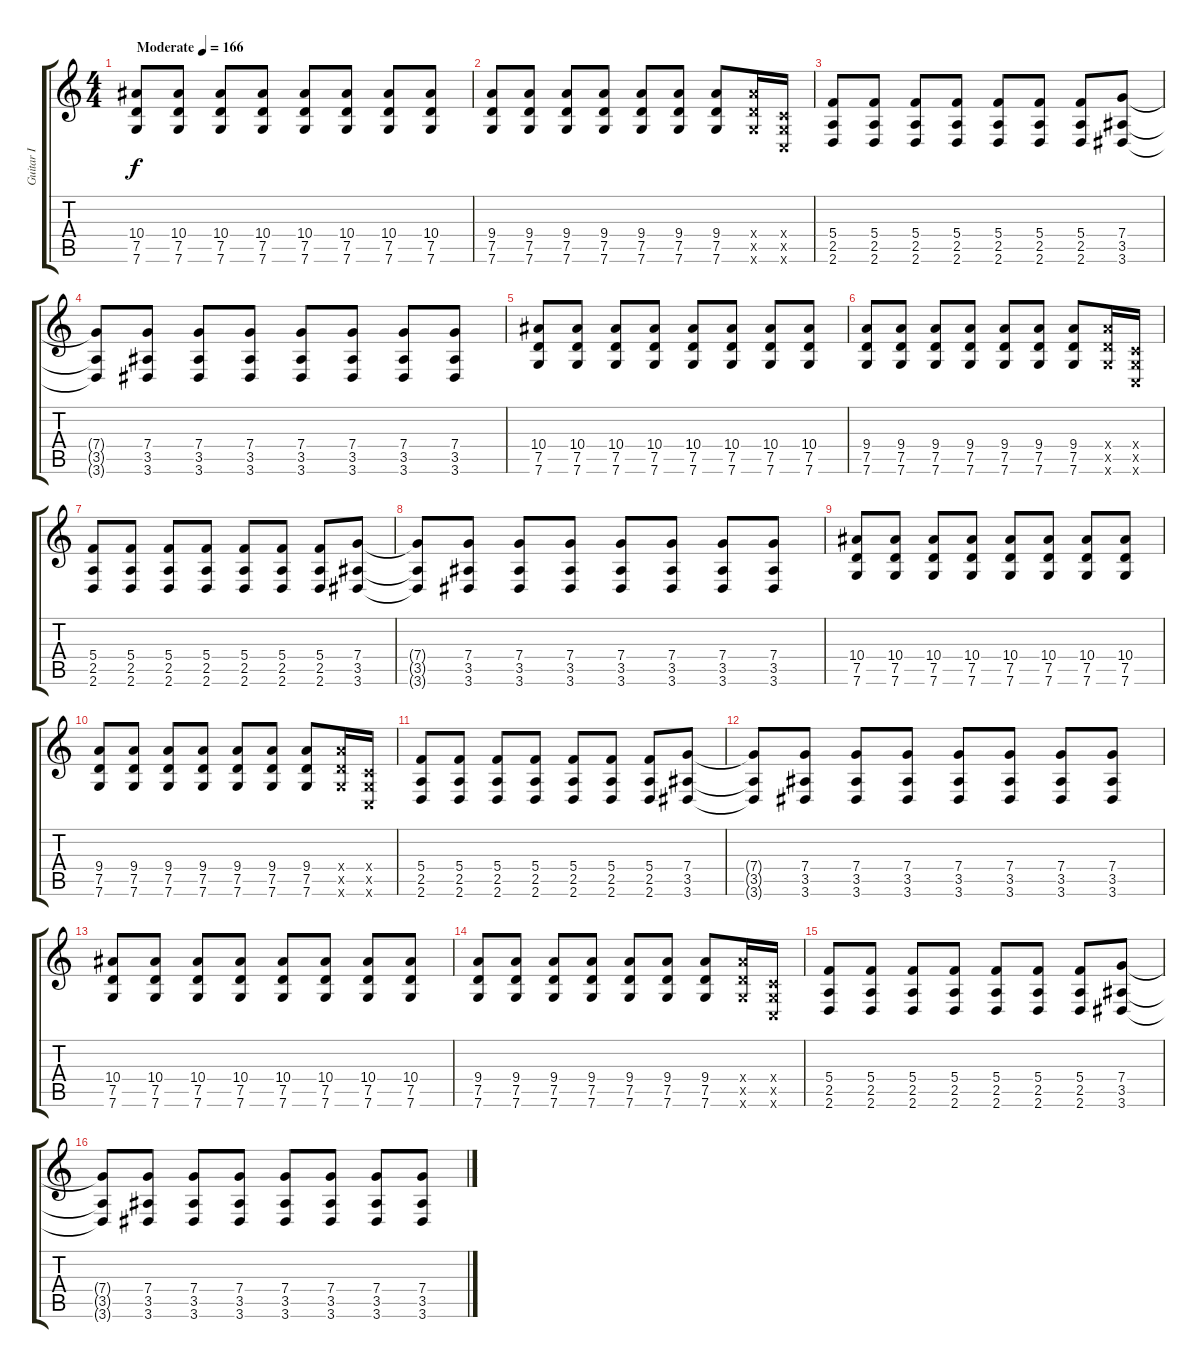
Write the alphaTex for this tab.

\track ("Guitar I" "Guitar I") {instrument electricguitarjazz}
\staff {score tabs}
\tuning (D4 A3 F3 C3 G2 C2) {hide}
\ts (4 4)
\tempo (166 "Moderate")
\clef g2
\ks c
(10.4 7.5 7.6).8{dy f instrument electricguitarjazz} (10.4 7.5 7.6).8 (10.4 7.5 7.6).8 (10.4 7.5 7.6).8 (10.4 7.5 7.6).8 (10.4 7.5 7.6).8 (10.4 7.5 7.6).8 (10.4 7.5 7.6).8 |
(9.4 7.5 7.6).8 (9.4 7.5 7.6).8 (9.4 7.5 7.6).8 (9.4 7.5 7.6).8 (9.4 7.5 7.6).8 (9.4 7.5 7.6).8 (9.4 7.5 7.6).8 (9.4{x} 7.5{x} 7.6{x}).16 (0.4{x} 0.5{x} 0.6{x}).16 |
(5.4 2.5 2.6).8 (5.4 2.5 2.6).8 (5.4 2.5 2.6).8 (5.4 2.5 2.6).8 (5.4 2.5 2.6).8 (5.4 2.5 2.6).8 (5.4 2.5 2.6).8 (7.4 3.5 3.6).8 |
(7.4{t} 3.5{t} 3.6{t}).8 (7.4 3.5 3.6).8 (7.4 3.5 3.6).8 (7.4 3.5 3.6).8 (7.4 3.5 3.6).8 (7.4 3.5 3.6).8 (7.4 3.5 3.6).8 (7.4 3.5 3.6).8 |
(10.4 7.5 7.6).8 (10.4 7.5 7.6).8 (10.4 7.5 7.6).8 (10.4 7.5 7.6).8 (10.4 7.5 7.6).8 (10.4 7.5 7.6).8 (10.4 7.5 7.6).8 (10.4 7.5 7.6).8 |
(9.4 7.5 7.6).8 (9.4 7.5 7.6).8 (9.4 7.5 7.6).8 (9.4 7.5 7.6).8 (9.4 7.5 7.6).8 (9.4 7.5 7.6).8 (9.4 7.5 7.6).8 (9.4{x} 7.5{x} 7.6{x}).16 (0.4{x} 0.5{x} 0.6{x}).16 |
(5.4 2.5 2.6).8 (5.4 2.5 2.6).8 (5.4 2.5 2.6).8 (5.4 2.5 2.6).8 (5.4 2.5 2.6).8 (5.4 2.5 2.6).8 (5.4 2.5 2.6).8 (7.4 3.5 3.6).8 |
(7.4{t} 3.5{t} 3.6{t}).8 (7.4 3.5 3.6).8 (7.4 3.5 3.6).8 (7.4 3.5 3.6).8 (7.4 3.5 3.6).8 (7.4 3.5 3.6).8 (7.4 3.5 3.6).8 (7.4 3.5 3.6).8 |
(10.4 7.5 7.6).8 (10.4 7.5 7.6).8 (10.4 7.5 7.6).8 (10.4 7.5 7.6).8 (10.4 7.5 7.6).8 (10.4 7.5 7.6).8 (10.4 7.5 7.6).8 (10.4 7.5 7.6).8 |
(9.4 7.5 7.6).8 (9.4 7.5 7.6).8 (9.4 7.5 7.6).8 (9.4 7.5 7.6).8 (9.4 7.5 7.6).8 (9.4 7.5 7.6).8 (9.4 7.5 7.6).8 (9.4{x} 7.5{x} 7.6{x}).16 (0.4{x} 0.5{x} 0.6{x}).16 |
(5.4 2.5 2.6).8 (5.4 2.5 2.6).8 (5.4 2.5 2.6).8 (5.4 2.5 2.6).8 (5.4 2.5 2.6).8 (5.4 2.5 2.6).8 (5.4 2.5 2.6).8 (7.4 3.5 3.6).8 |
(7.4{t} 3.5{t} 3.6{t}).8 (7.4 3.5 3.6).8 (7.4 3.5 3.6).8 (7.4 3.5 3.6).8 (7.4 3.5 3.6).8 (7.4 3.5 3.6).8 (7.4 3.5 3.6).8 (7.4 3.5 3.6).8 |
(10.4 7.5 7.6).8 (10.4 7.5 7.6).8 (10.4 7.5 7.6).8 (10.4 7.5 7.6).8 (10.4 7.5 7.6).8 (10.4 7.5 7.6).8 (10.4 7.5 7.6).8 (10.4 7.5 7.6).8 |
(9.4 7.5 7.6).8 (9.4 7.5 7.6).8 (9.4 7.5 7.6).8 (9.4 7.5 7.6).8 (9.4 7.5 7.6).8 (9.4 7.5 7.6).8 (9.4 7.5 7.6).8 (9.4{x} 7.5{x} 7.6{x}).16 (0.4{x} 0.5{x} 0.6{x}).16 |
(5.4 2.5 2.6).8 (5.4 2.5 2.6).8 (5.4 2.5 2.6).8 (5.4 2.5 2.6).8 (5.4 2.5 2.6).8 (5.4 2.5 2.6).8 (5.4 2.5 2.6).8 (7.4 3.5 3.6).8 |
(7.4{t} 3.5{t} 3.6{t}).8 (7.4 3.5 3.6).8 (7.4 3.5 3.6).8 (7.4 3.5 3.6).8 (7.4 3.5 3.6).8 (7.4 3.5 3.6).8 (7.4 3.5 3.6).8 (7.4 3.5 3.6).8
